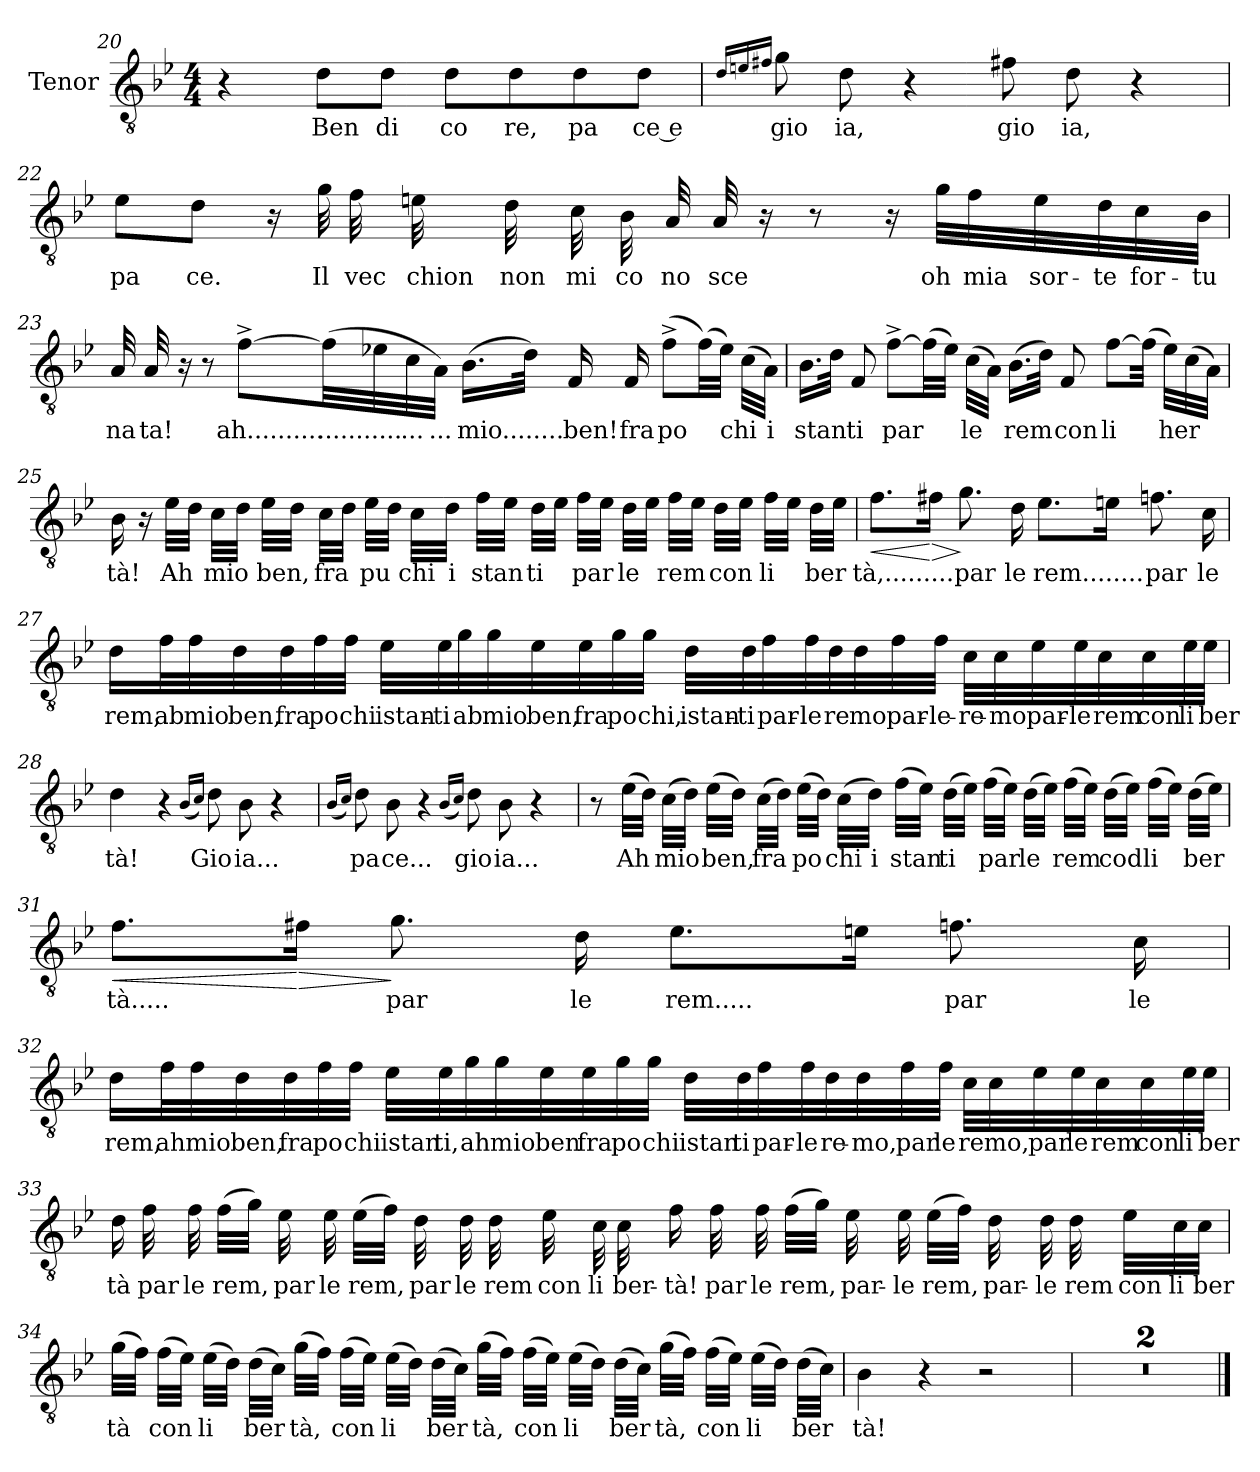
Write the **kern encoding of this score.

**kern	**text	**dynam
*part1	*part1	*part1
*staff1	*staff1	*staff1
*I"Tenor	*	*
*I'T.	*	*
*clefGv2	*	*
*k[b-e-]	*	*
*M4/4	*	*
=20	=20	=20
4r	.	.
!	!LO:LY:b	!
8d\L	Ben	.
!	!LO:LY:b	!
8d\J	di	.
!	!LO:LY:b	!
8d\L	co	.
!	!LO:LY:b	!
8d\	re,	.
!	!LO:LY:b	!
8d\	pa	.
!	!LO:LY:b	!
8d\J	ce e	.
=21	=21	=21
16qd/LL	.	.
16qen/	.	.
16qf#X/JJ	.	.
!	!LO:LY:b	!
8g\	gio	.
!	!LO:LY:b	!
8d\	ia,	.
4r	.	.
!	!LO:LY:b	!
8f#\	gio	.
!	!LO:LY:b	!
8d\	ia,	.
4r	.	.
!!LO:PB:g=z
=22	=22	=22
!	!LO:LY:b	!
8e-\L	pa	.
!	!LO:LY:b	!
8d\J	ce.	.
16r	.	.
!	!LO:LY:b	!
32g\	Il	.
!	!LO:LY:b	!
32f\	vec	.
!	!LO:LY:b	!
32en\	chion	.
!	!LO:LY:b	!
32d\	non	.
!	!LO:LY:b	!
32c\	mi	.
!	!LO:LY:b	!
32B-\	co	.
!	!LO:LY:b	!
32A/	no	.
!	!LO:LY:b	!
32A/	sce	.
16r	.	.
8r	.	.
16r	.	.
!	!LO:LY:b	!
32g\LLL	oh	.
!	!LO:LY:b	!
32f\	mia	.
!	!LO:LY:b	!
32e\	sor-	.
!	!LO:LY:b	!
32d\	-te	.
!	!LO:LY:b	!
32c\	for-	.
!	!LO:LY:b	!
32B-\JJJ	tu	.
!!LO:LB:g=z
=23	=23	=23
!	!LO:LY:b	!
32A/	na	.
!	!LO:LY:b	!
32A/	ta!	.
16r	.	.
8r	.	.
!	!LO:LY:b	!
[8f^\L	ah..........	.
!	!LO:LY:b	!
(>32f\LL]	...........	.
32e-X\	.	.
!	!LO:LY:b	!
32c\	...	.
!	!LO:LY:b	!
32A\JJJ)	...	.
!	!LO:LY:b	!
(>16.B-\LL	mio........	.
32d\JJk)	.	.
!	!LO:LY:b	!
16F/	ben!	.
!	!LO:LY:b	!
16F/	fra	.
!	!LO:LY:b	!
(>8f^\L	po	.
(>32f\LL)	.	.
32e-\JJJ)	.	.
!	!LO:LY:b	!
(>32c\LLL	chi	.
!	!LO:LY:b	!
32A\JJJ)	i	.
!!LO:PB:g=z
=24	=24	=24
!	!LO:LY:b	!
16.B-\LL	stan	.
32d\JJk	.	.
!	!LO:LY:b	!
8F/	ti	.
!	!LO:LY:b	!
[8f^\L	par	.
(>32f\LL]	.	.
32e-\JJJ)	.	.
!	!LO:LY:b	!
(>32c\LLL	le	.
32A\JJJ)	.	.
!	!LO:LY:b	!
(>16.B-\LL	rem	.
32d\JJk)	.	.
!	!LO:LY:b	!
8F/	con	.
!	!LO:LY:b	!
[8f\L	li	.
(>32f\Jkk]	.	.
!	!LO:LY:b	!
32e-\LLL)	her	.
(>32c\	.	.
32A\JJJ)	.	.
!!LO:LB:g=z
=25	=25	=25
!	!LO:LY:b	!
16B-\	tà!	.
16r	.	.
!	!LO:LY:b	!
32e-\LLL	Ah	.
32d\JJJ	.	.
!	!LO:LY:b	!
32c\LLL	mio	.
32d\JJJ	.	.
!	!LO:LY:b	!
32e-\LLL	ben,	.
32d\JJJ	.	.
!	!LO:LY:b	!
32c\LLL	fra	.
32d\JJJ	.	.
!	!LO:LY:b	!
32e-\LLL	pu	.
32d\JJJ	.	.
!	!LO:LY:b	!
32c\LLL	chi	.
!	!LO:LY:b	!
32d\JJJ	i	.
!	!LO:LY:b	!
32f\LLL	stan	.
32e-\JJJ	.	.
!	!LO:LY:b	!
32d\LLL	ti	.
32e-\JJJ	.	.
!	!LO:LY:b	!
32f\LLL	par	.
32e-\JJJ	.	.
!	!LO:LY:b	!
32d\LLL	le	.
32e-\JJJ	.	.
!	!LO:LY:b	!
32f\LLL	rem	.
32e-\JJJ	.	.
!	!LO:LY:b	!
32d\LLL	con	.
32e-\JJJ	.	.
!	!LO:LY:b	!
32f\LLL	li	.
32e-\JJJ	.	.
!	!LO:LY:b	!
32d\LLL	ber	.
32e-\JJJ	.	.
!!LO:PB:g=z
=26	=26	=26
!	!LO:LY:b	!LO:HP:b
8.f\L	tà,.........	<
!	!	!LO:HP:n=1:b
16f#X\Jk	.	[ >
!	!LO:LY:b	!
8.g\	par	]
!	!LO:LY:b	!
16d\	le	.
!	!LO:LY:b	!
8.e-\L	rem........	.
16en\Jk	.	.
!	!LO:LY:b	!
8.fn\	par	.
!	!LO:LY:b	!
16c\	le	.
!!LO:LB:g=z
=27	=27	=27
!	!LO:LY:b	!
16d\LL	rem,	.
!	!LO:LY:b	!
32f\L	ab	.
!	!LO:LY:b	!
32f\	mio	.
!	!LO:LY:b	!
32d\	ben,	.
!	!LO:LY:b	!
32d\	fra	.
!	!LO:LY:b	!
32f\	po	.
!	!LO:LY:b	!
32f\JJJ	chi	.
!	!LO:LY:b	!
32e-\LLL	istan-	.
!	!LO:LY:b	!
32e-\	-ti	.
!	!LO:LY:b	!
32g\	ab	.
!	!LO:LY:b	!
32g\	mio	.
!	!LO:LY:b	!
32e-\	ben,	.
!	!LO:LY:b	!
32e-\	fra	.
!	!LO:LY:b	!
32g\	po	.
!	!LO:LY:b	!
32g\JJJ	chi,	.
!	!LO:LY:b	!
32d\LLL	istan-	.
!	!LO:LY:b	!
32d\	ti	.
!	!LO:LY:b	!
32f\	par-	.
!	!LO:LY:b	!
32f\	-le	.
!	!LO:LY:b	!
32d\	re	.
!	!LO:LY:b	!
32d\	mo	.
!	!LO:LY:b	!
32f\	par-	.
!	!LO:LY:b	!
32f\JJJ	-le-	.
!	!LO:LY:b	!
32c\LLL	-re-	.
!	!LO:LY:b	!
32c\	-mo	.
!	!LO:LY:b	!
32e-\	par-	.
!	!LO:LY:b	!
32e-\	-le	.
!	!LO:LY:b	!
32c\	rem	.
!	!LO:LY:b	!
32c\	con	.
!	!LO:LY:b	!
32e-\	li	.
!	!LO:LY:b	!
32e-\JJJ	ber	.
!!LO:PB:g=z
=28	=28	=28
!	!LO:LY:b	!
4d\	tà!	.
4r	.	.
(<16qB-/LL	.	.
16qc/JJ)	.	.
!	!LO:LY:b	!
8d\	Gio	.
!	!LO:LY:b	!
8B-\	ia...	.
4r	.	.
=29	=29	=29
(<16qB-/LL	.	.
16qc/JJ)	.	.
!	!LO:LY:b	!
8d\	pa	.
!	!LO:LY:b	!
8B-\	ce...	.
4r	.	.
(<16qB-/LL	.	.
16qc/JJ)	.	.
!	!LO:LY:b	!
8d\	gio	.
!	!LO:LY:b	!
8B-\	ia...	.
4r	.	.
!!LO:LB:g=z
=30	=30	=30
8r	.	.
!	!LO:LY:b	!
(>32e-\LLL	Ah	.
32d\JJJ)	.	.
!	!LO:LY:b	!
(>32c\LLL	mio	.
32d\JJJ)	.	.
!	!LO:LY:b	!
(>32e-\LLL	ben,	.
32d\JJJ)	.	.
!	!LO:LY:b	!
(>32c\LLL	fra	.
32d\JJJ)	.	.
!	!LO:LY:b	!
(>32e-\LLL	po	.
32d\JJJ)	.	.
!	!LO:LY:b	!
(>32c\LLL	chi	.
!	!LO:LY:b	!
32d\JJJ)	i	.
!	!LO:LY:b	!
(>32f\LLL	stan	.
32e-\JJJ)	.	.
!	!LO:LY:b	!
(>32d\LLL	ti	.
32e-\JJJ)	.	.
!	!LO:LY:b	!
(>32f\LLL	par	.
32e-\JJJ)	.	.
!	!LO:LY:b	!
(>32d\LLL	le	.
32e-\JJJ)	.	.
!	!LO:LY:b	!
(>32f\LLL	rem	.
32e-\JJJ)	.	.
!	!LO:LY:b	!
(>32d\LLL	cod	.
32e-\JJJ)	.	.
!	!LO:LY:b	!
(>32f\LLL	li	.
32e-\JJJ)	.	.
!	!LO:LY:b	!
(>32d\LLL	ber	.
32e-\JJJ)	.	.
!!LO:PB:g=z
=31	=31	=31
!	!LO:LY:b	!LO:HP:b
8.f\L	tà.....	<
!	!	!LO:HP:n=1:b
16f#X\Jk	.	[ >
!	!LO:LY:b	!
8.g\	par	]
!	!LO:LY:b	!
16d\	le	.
!	!LO:LY:b	!
8.e-\L	rem.....	.
16en\Jk	.	.
!	!LO:LY:b	!
8.fn\	par	.
!	!LO:LY:b	!
16c\	le	.
!!LO:LB:g=z
=32	=32	=32
!	!LO:LY:b	!
16d\LL	rem,	.
!	!LO:LY:b	!
32f\L	ah	.
!	!LO:LY:b	!
32f\	mio	.
!	!LO:LY:b	!
32d\	ben,	.
!	!LO:LY:b	!
32d\	fra	.
!	!LO:LY:b	!
32f\	po	.
!	!LO:LY:b	!
32f\JJJ	chi	.
!	!LO:LY:b	!
32e-\LLL	istan	.
!	!LO:LY:b	!
32e-\	ti,	.
!	!LO:LY:b	!
32g\	ah	.
!	!LO:LY:b	!
32g\	mio	.
!	!LO:LY:b	!
32e-\	ben	.
!	!LO:LY:b	!
32e-\	fra	.
!	!LO:LY:b	!
32g\	po	.
!	!LO:LY:b	!
32g\JJJ	chi	.
!	!LO:LY:b	!
32d\LLL	istan	.
!	!LO:LY:b	!
32d\	ti	.
!	!LO:LY:b	!
32f\	par-	.
!	!LO:LY:b	!
32f\	-le	.
!	!LO:LY:b	!
32d\	re-	.
!	!LO:LY:b	!
32d\	-mo,	.
!	!LO:LY:b	!
32f\	par	.
!	!LO:LY:b	!
32f\JJJ	le	.
!	!LO:LY:b	!
32c\LLL	re	.
!	!LO:LY:b	!
32c\	mo,	.
!	!LO:LY:b	!
32e-\	-par	.
!	!LO:LY:b	!
32e-\	le	.
!	!LO:LY:b	!
32c\	rem	.
!	!LO:LY:b	!
32c\	con	.
!	!LO:LY:b	!
32e-\	li	.
!	!LO:LY:b	!
32e-\JJJ	ber	.
!!LO:PB:g=z
=33	=33	=33
!	!LO:LY:b	!
16d\	tà	.
!	!LO:LY:b	!
32f\	par	.
!	!LO:LY:b	!
32f\	le	.
!	!LO:LY:b	!
(>32f\LLL	rem,	.
32g\JJJ)	.	.
!	!LO:LY:b	!
32e-\	par	.
!	!LO:LY:b	!
32e-\	le	.
!	!LO:LY:b	!
(>32e-\LLL	rem,	.
32f\JJJ)	.	.
!	!LO:LY:b	!
32d\	par	.
!	!LO:LY:b	!
32d\	le	.
!	!LO:LY:b	!
32d\	rem	.
!	!LO:LY:b	!
32e-\	con	.
!	!LO:LY:b	!
32c\	-li	.
!	!LO:LY:b	!
32c\	ber-	.
!	!LO:LY:b	!
16f\	-tà!	.
!	!LO:LY:b	!
32f\	par	.
!	!LO:LY:b	!
32f\	le	.
!	!LO:LY:b	!
(>32f\LLL	rem,	.
32g\JJJ)	.	.
!	!LO:LY:b	!
32e-\	par-	.
!	!LO:LY:b	!
32e-\	-le	.
!	!LO:LY:b	!
(>32e-\LLL	rem,	.
32f\JJJ)	.	.
!	!LO:LY:b	!
32d\	par-	.
!	!LO:LY:b	!
32d\	-le	.
!	!LO:LY:b	!
32d\	rem	.
!	!LO:LY:b	!
32e-\LLL	con	.
!	!LO:LY:b	!
32c\	li	.
!	!LO:LY:b	!
32c\JJJ	ber	.
!!LO:LB:g=z
=34	=34	=34
!	!LO:LY:b	!
(>32g\LLL	tà	.
32f\JJJ)	.	.
!	!LO:LY:b	!
(>32f\LLL	con	.
32e-\JJJ)	.	.
!	!LO:LY:b	!
(>32e-\LLL	li	.
32d\JJJ)	.	.
!	!LO:LY:b	!
(>32d\LLL	ber	.
32c\JJJ)	.	.
!	!LO:LY:b	!
(>32g\LLL	tà,	.
32f\JJJ)	.	.
!	!LO:LY:b	!
(>32f\LLL	con	.
32e-\JJJ)	.	.
!	!LO:LY:b	!
(>32e-\LLL	li	.
32d\JJJ)	.	.
!	!LO:LY:b	!
(>32d\LLL	ber	.
32c\JJJ)	.	.
!	!LO:LY:b	!
(>32g\LLL	tà,	.
32f\JJJ)	.	.
!	!LO:LY:b	!
(>32f\LLL	con	.
32e-\JJJ)	.	.
!	!LO:LY:b	!
(>32e-\LLL	li	.
32d\JJJ)	.	.
!	!LO:LY:b	!
(>32d\LLL	ber	.
32c\JJJ)	.	.
!	!LO:LY:b	!
(>32g\LLL	tà,	.
32f\JJJ)	.	.
!	!LO:LY:b	!
(>32f\LLL	con	.
32e-\JJJ)	.	.
!	!LO:LY:b	!
(>32e-\LLL	li	.
32d\JJJ)	.	.
!	!LO:LY:b	!
(>32d\LLL	ber	.
32c\JJJ)	.	.
=35	=35	=35
!	!LO:LY:b	!
4B-\	tà!	.
4r	.	.
2r	.	.
=36	=36	=36
1r	.	.
=37	=37	=37
1r	.	.
==	==	==
*-	*-	*-
